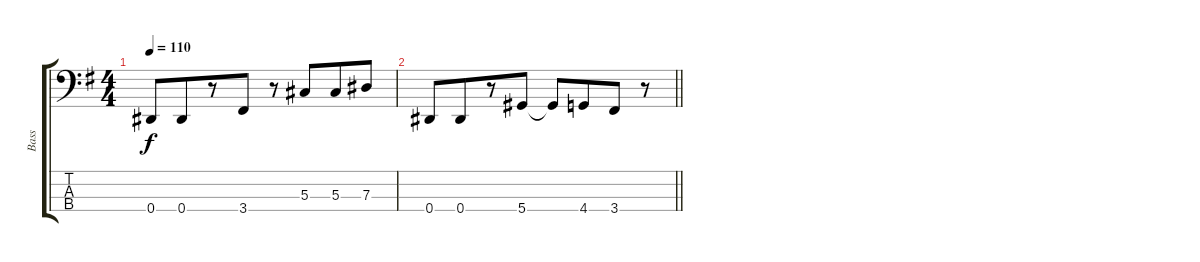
\track ("Bass" "Bass") {instrument electricbasspick}
\staff {score tabs}
\tuning (Gb2 Db2 Ab1 Eb1) {hide}
\ts (4 4)
\tempo 110
\clef f4
\ks eminor
0.4.8{dy f} 0.4.8{beam merge} r.8 3.4.8 r.8 5.3.8{beam merge} 5.3.8 7.3.8 |
\barLineRight lightlight
0.4.8 0.4.8{beam merge} r.8 5.4.8 5.4{t}.8 4.4.8{beam merge} 3.4.8 r.8
